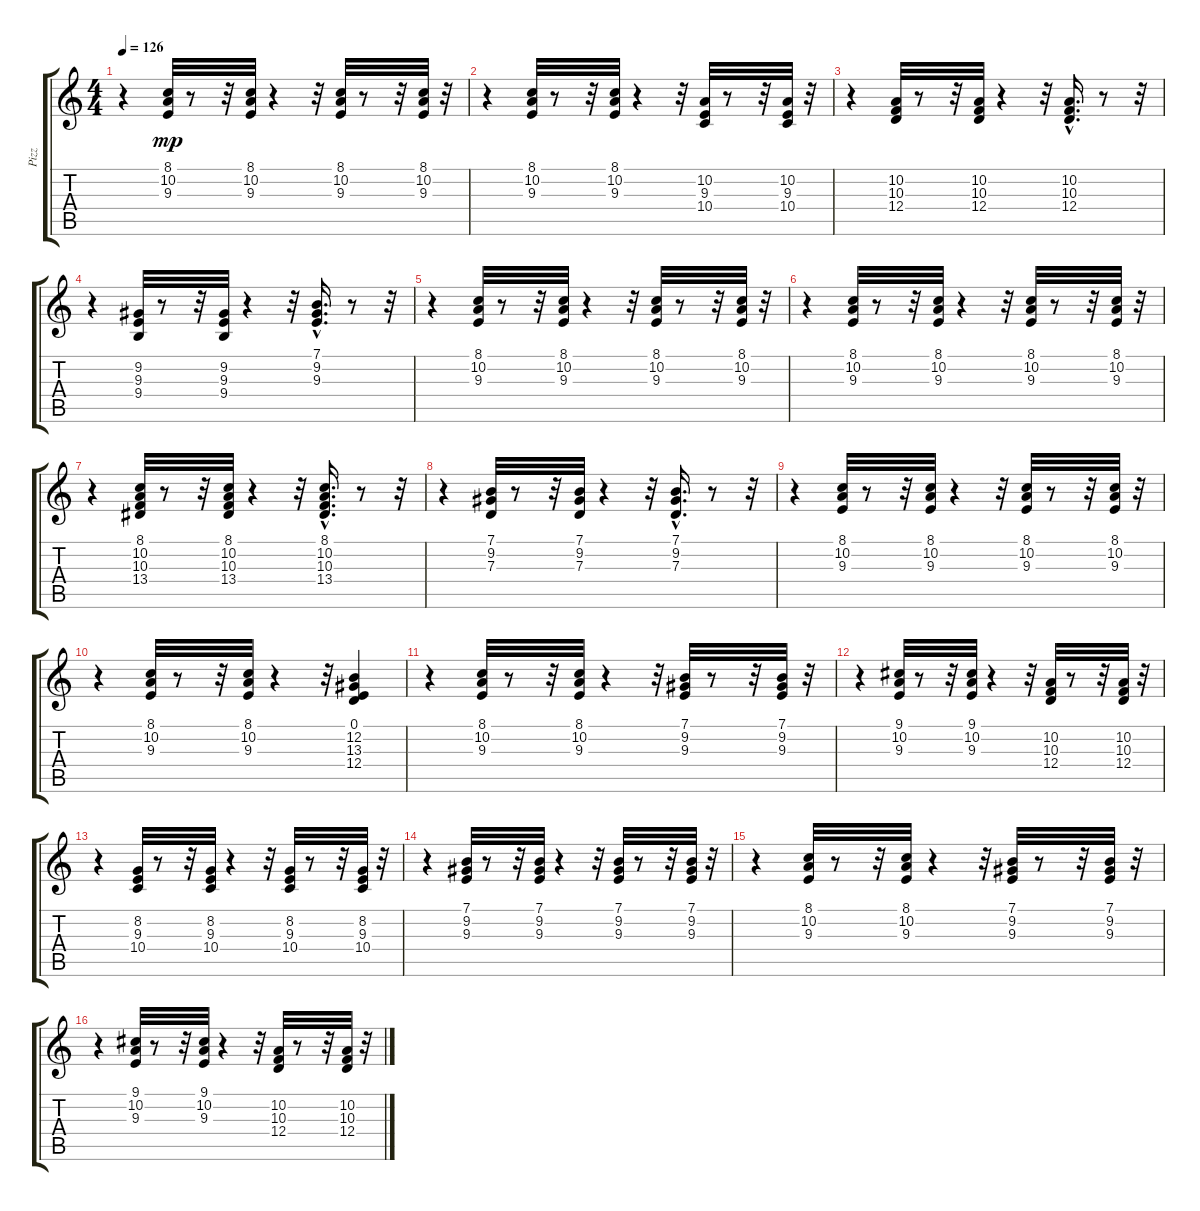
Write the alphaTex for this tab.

\track ("Pizz" "Pizz") {instrument pizzicatostrings}
\staff {score tabs}
\tuning (E4 B3 G3 D3 A2 E2) {hide}
\ts (4 4)
\tempo 126
\clef g2
\ks c
r.4{dy mp} (8.1 10.2 9.3).32 r.8 r.32 (8.1 10.2 9.3).32 r.4 r.32 (8.1 10.2 9.3).32 r.8 r.32 (8.1 10.2 9.3).32 r.32 |
r.4 (8.1 10.2 9.3).32 r.8 r.32 (8.1 10.2 9.3).32 r.4 r.32 (10.2 9.3 10.4).32 r.8 r.32 (10.2 9.3 10.4).32 r.32 |
r.4 (10.2 10.3 12.4).32 r.8 r.32 (10.2 10.3 12.4).32 r.4 r.32 (10.2{hac} 10.3{hac} 12.4{hac}).16{d} r.8 r.32 |
r.4 (9.2 9.3 9.4).32 r.8 r.32 (9.2 9.3 9.4).32 r.4 r.32 (7.1{hac} 9.2{hac} 9.3{hac}).16{d} r.8 r.32 |
r.4 (8.1 10.2 9.3).32 r.8 r.32 (8.1 10.2 9.3).32 r.4 r.32 (8.1 10.2 9.3).32 r.8 r.32 (8.1 10.2 9.3).32 r.32 |
r.4 (8.1 10.2 9.3).32 r.8 r.32 (8.1 10.2 9.3).32 r.4 r.32 (8.1 10.2 9.3).32 r.8 r.32 (8.1 10.2 9.3).32 r.32 |
r.4 (8.1 10.2 10.3 13.4).32 r.8 r.32 (8.1 10.2 10.3 13.4).32 r.4 r.32 (8.1{hac} 10.2{hac} 10.3{hac} 13.4{hac}).16{d} r.8 r.32 |
r.4 (7.1 9.2 7.3).32 r.8 r.32 (7.1 9.2 7.3).32 r.4 r.32 (7.1{hac} 9.2{hac} 7.3{hac}).16{d} r.8 r.32 |
r.4 (8.1 10.2 9.3).32 r.8 r.32 (8.1 10.2 9.3).32 r.4 r.32 (8.1 10.2 9.3).32 r.8 r.32 (8.1 10.2 9.3).32 r.32 |
r.4 (8.1 10.2 9.3).32 r.8 r.32 (8.1 10.2 9.3).32 r.4 r.32 (0.1 12.2 13.3 12.4).4 |
r.4 (8.1 10.2 9.3).32 r.8 r.32 (8.1 10.2 9.3).32 r.4 r.32 (7.1 9.2 9.3).32 r.8 r.32 (7.1 9.2 9.3).32 r.32 |
r.4 (9.1 10.2 9.3).32 r.8 r.32 (9.1 10.2 9.3).32 r.4 r.32 (10.2 10.3 12.4).32 r.8 r.32 (10.2 10.3 12.4).32 r.32 |
r.4 (8.2 9.3 10.4).32 r.8 r.32 (8.2 9.3 10.4).32 r.4 r.32 (8.2 9.3 10.4).32 r.8 r.32 (8.2 9.3 10.4).32 r.32 |
r.4 (7.1 9.2 9.3).32 r.8 r.32 (7.1 9.2 9.3).32 r.4 r.32 (7.1 9.2 9.3).32 r.8 r.32 (7.1 9.2 9.3).32 r.32 |
r.4 (8.1 10.2 9.3).32 r.8 r.32 (8.1 10.2 9.3).32 r.4 r.32 (7.1 9.2 9.3).32 r.8 r.32 (7.1 9.2 9.3).32 r.32 |
r.4 (9.1 10.2 9.3).32 r.8 r.32 (9.1 10.2 9.3).32 r.4 r.32 (10.2 10.3 12.4).32 r.8 r.32 (10.2 10.3 12.4).32 r.32
